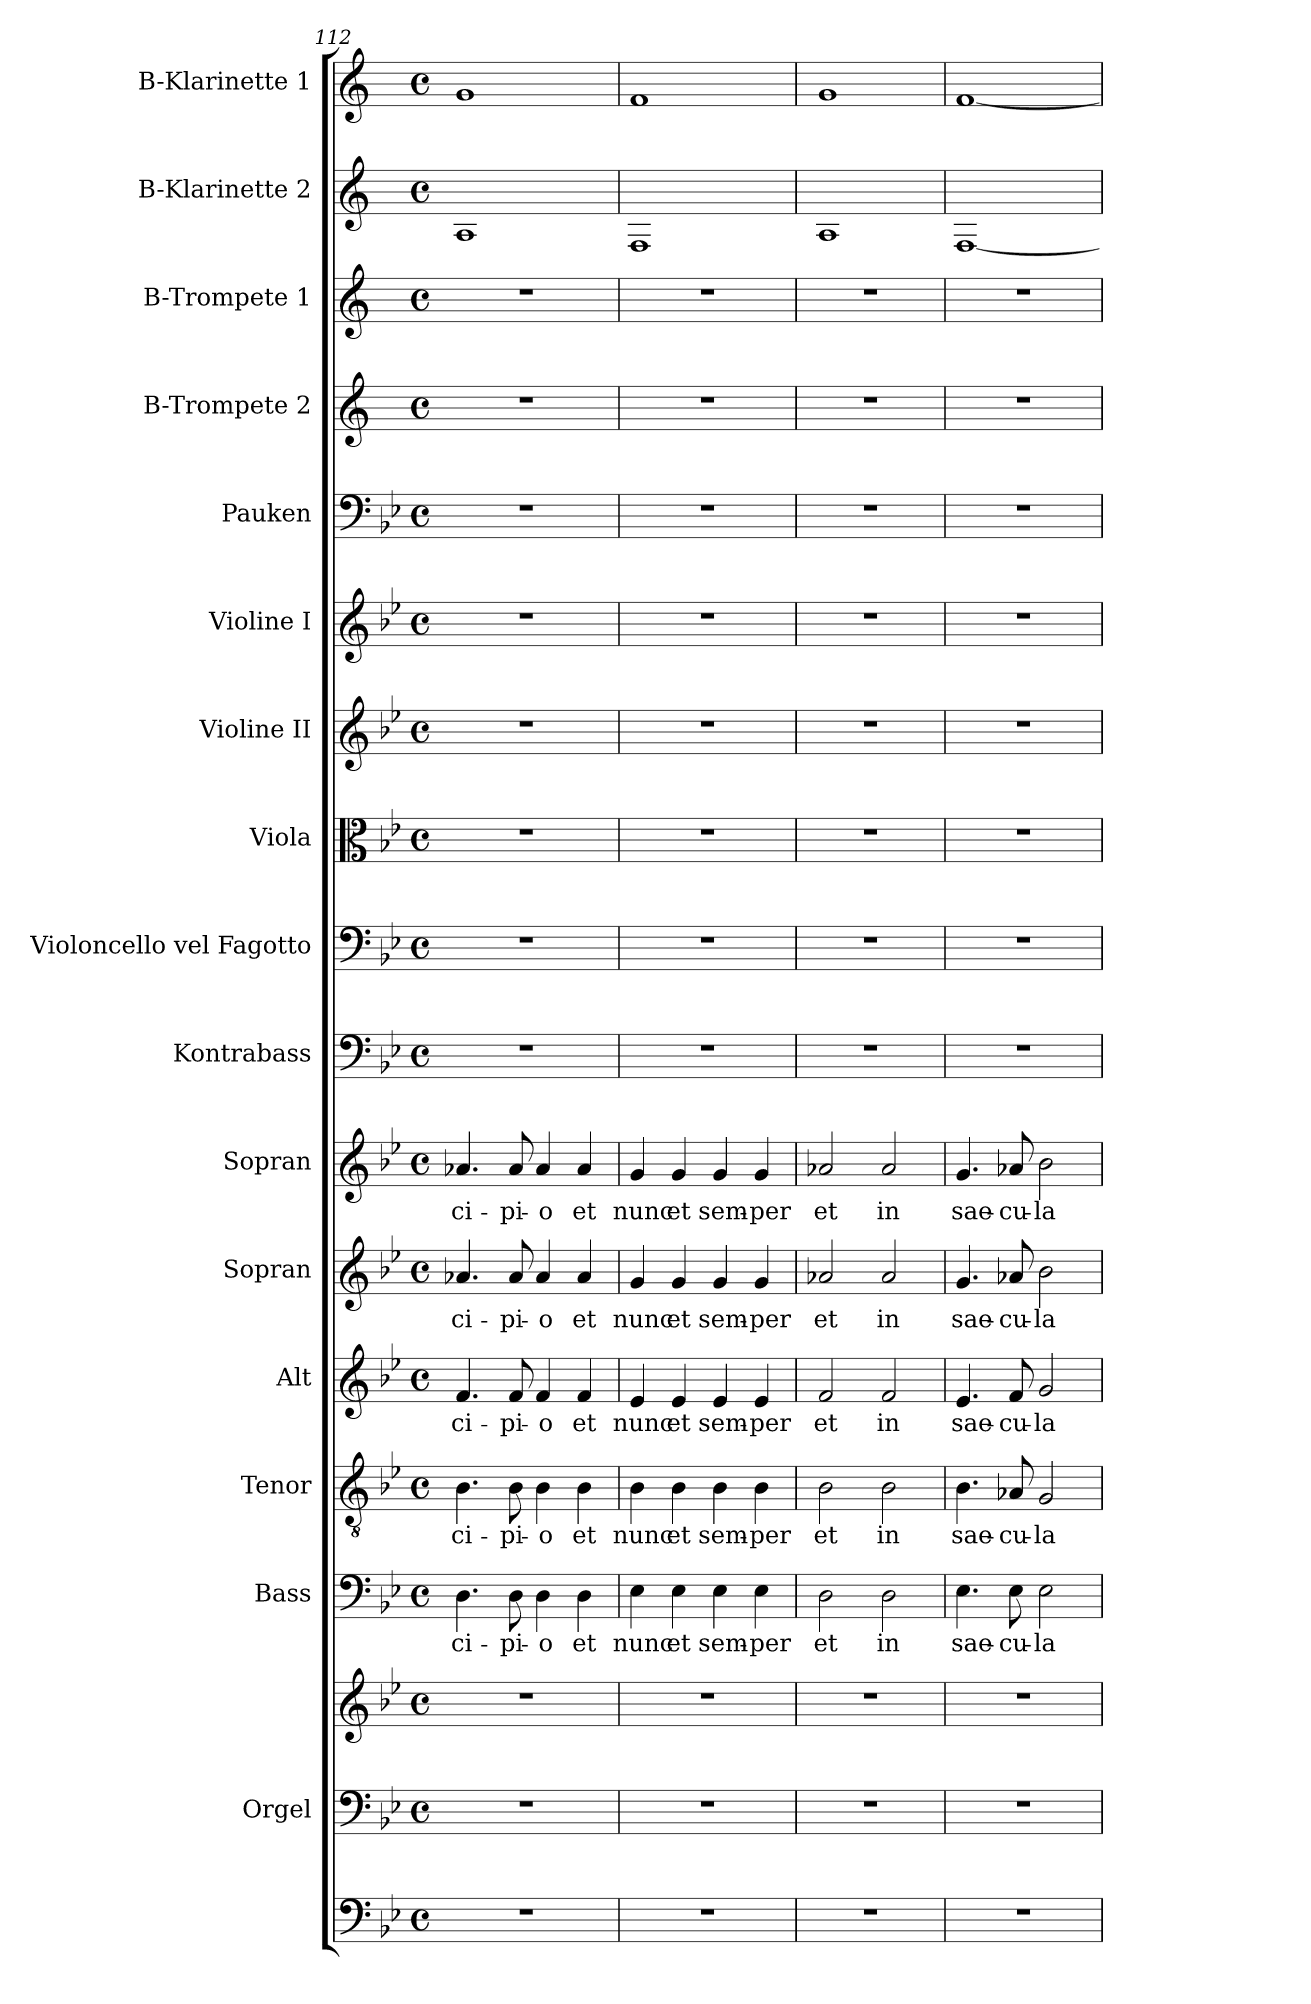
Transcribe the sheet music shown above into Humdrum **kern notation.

**kern	**kern	**kern	**kern	**text	**kern	**text	**kern	**text	**kern	**text	**kern	**text	**kern	**kern	**kern	**kern	**kern	**kern	**kern	**kern	**kern	**kern
*part17	*part16	*part16	*part15	*part15	*part14	*part14	*part13	*part13	*part12	*part12	*part11	*part11	*part10	*part9	*part8	*part7	*part6	*part5	*part4	*part3	*part2	*part1
*staff18	*staff17	*staff16	*staff15	*staff15	*staff14	*staff14	*staff13	*staff13	*staff12	*staff12	*staff11	*staff11	*staff10	*staff9	*staff8	*staff7	*staff6	*staff5	*staff4	*staff3	*staff2	*staff1
*	*I"Orgel	*	*I"Bass	*	*I"Tenor	*	*I"Alt	*	*I"Sopran	*	*I"Sopran	*	*I"Kontrabass	*I"Violoncello vel Fagotto	*I"Viola	*I"Violine II	*I"Violine I	*I"Pauken	*I"B-Trompete 2	*I"B-Trompete 1	*I"B-Klarinette 2	*I"B-Klarinette 1
*	*I'Org.	*	*I'B.	*	*I'T.	*	*I'A.	*	*I'S.	*	*I'S.	*	*I'Kb.	*I'Vc.	*I'Vla.	*I'Vl. II	*I'Vl. I	*I'Pk.	*I'B Trp. 2	*I'B Trp. 1	*I'B Kl. 2	*I'B Kl. 1
*clefF4	*clefF4	*clefG2	*clefF4	*	*clefGv2	*	*clefG2	*	*clefG2	*	*clefG2	*	*clefF4	*clefF4	*clefC3	*clefG2	*clefG2	*clefF4	*clefG2	*clefG2	*clefG2	*clefG2
*	*	*	*	*	*	*	*	*	*	*	*	*	*ITrd7c12	*	*	*	*	*	*ITrd1c2	*ITrd1c2	*ITrd1c2	*ITrd1c2
*k[b-e-]	*k[b-e-]	*k[b-e-]	*k[b-e-]	*	*k[b-e-]	*	*k[b-e-]	*	*k[b-e-]	*	*k[b-e-]	*	*k[b-e-]	*k[b-e-]	*k[b-e-]	*k[b-e-]	*k[b-e-]	*k[b-e-]	*k[b-e-]	*k[b-e-]	*k[b-e-]	*k[b-e-]
*B-:	*B-:	*B-:	*B-:	*	*B-:	*	*B-:	*	*B-:	*	*B-:	*	*B-:	*B-:	*B-:	*B-:	*B-:	*B-:	*B-:	*B-:	*B-:	*B-:
*M4/4	*M4/4	*M4/4	*M4/4	*	*M4/4	*	*M4/4	*	*M4/4	*	*M4/4	*	*M4/4	*M4/4	*M4/4	*M4/4	*M4/4	*M4/4	*M4/4	*M4/4	*M4/4	*M4/4
*met(c)	*met(c)	*met(c)	*met(c)	*	*met(c)	*	*met(c)	*	*met(c)	*	*met(c)	*	*met(c)	*met(c)	*met(c)	*met(c)	*met(c)	*met(c)	*met(c)	*met(c)	*met(c)	*met(c)
=112	=112	=112	=112	=112	=112	=112	=112	=112	=112	=112	=112	=112	=112	=112	=112	=112	=112	=112	=112	=112	=112	=112
!	!	!	!	!LO:LY:b	!	!LO:LY:b	!	!LO:LY:b	!	!LO:LY:b	!	!LO:LY:b	!	!	!	!	!	!	!	!	!	!
1r	1r	1r	4.D\	-ci-	4.B-\	-ci-	4.f/	-ci-	4.a-X/	-ci-	4.a-X/	-ci-	1r	1r	1r	1r	1r	1r	1r	1r	1G	1f
!	!	!	!	!LO:LY:b	!	!LO:LY:b	!	!LO:LY:b	!	!LO:LY:b	!	!LO:LY:b	!	!	!	!	!	!	!	!	!	!
.	.	.	8D\	-pi-	8B-\	-pi-	8f/	-pi-	8a-/	-pi-	8a-/	-pi-	.	.	.	.	.	.	.	.	.	.
!	!	!	!	!LO:LY:b	!	!LO:LY:b	!	!LO:LY:b	!	!LO:LY:b	!	!LO:LY:b	!	!	!	!	!	!	!	!	!	!
.	.	.	4D\	-o	4B-\	-o	4f/	-o	4a-/	-o	4a-/	-o	.	.	.	.	.	.	.	.	.	.
!	!	!	!	!LO:LY:b	!	!LO:LY:b	!	!LO:LY:b	!	!LO:LY:b	!	!LO:LY:b	!	!	!	!	!	!	!	!	!	!
.	.	.	4D\	et	4B-\	et	4f/	et	4a-/	et	4a-/	et	.	.	.	.	.	.	.	.	.	.
=113	=113	=113	=113	=113	=113	=113	=113	=113	=113	=113	=113	=113	=113	=113	=113	=113	=113	=113	=113	=113	=113	=113
!	!	!	!	!LO:LY:b	!	!LO:LY:b	!	!LO:LY:b	!	!LO:LY:b	!	!LO:LY:b	!	!	!	!	!	!	!	!	!	!
1r	1r	1r	4E-\	nunc	4B-\	nunc	4e-/	nunc	4g/	nunc	4g/	nunc	1r	1r	1r	1r	1r	1r	1r	1r	1E-	1e-
!	!	!	!	!LO:LY:b	!	!LO:LY:b	!	!LO:LY:b	!	!LO:LY:b	!	!LO:LY:b	!	!	!	!	!	!	!	!	!	!
.	.	.	4E-\	et	4B-\	et	4e-/	et	4g/	et	4g/	et	.	.	.	.	.	.	.	.	.	.
!	!	!	!	!LO:LY:b	!	!LO:LY:b	!	!LO:LY:b	!	!LO:LY:b	!	!LO:LY:b	!	!	!	!	!	!	!	!	!	!
.	.	.	4E-\	sem-	4B-\	sem-	4e-/	sem-	4g/	sem-	4g/	sem-	.	.	.	.	.	.	.	.	.	.
!	!	!	!	!LO:LY:b	!	!LO:LY:b	!	!LO:LY:b	!	!LO:LY:b	!	!LO:LY:b	!	!	!	!	!	!	!	!	!	!
.	.	.	4E-\	-per	4B-\	-per	4e-/	-per	4g/	-per	4g/	-per	.	.	.	.	.	.	.	.	.	.
=114	=114	=114	=114	=114	=114	=114	=114	=114	=114	=114	=114	=114	=114	=114	=114	=114	=114	=114	=114	=114	=114	=114
!	!	!	!	!LO:LY:b	!	!LO:LY:b	!	!LO:LY:b	!	!LO:LY:b	!	!LO:LY:b	!	!	!	!	!	!	!	!	!	!
1r	1r	1r	2D\	et	2B-\	et	2f/	et	2a-X/	et	2a-X/	et	1r	1r	1r	1r	1r	1r	1r	1r	1G	1f
!	!	!	!	!LO:LY:b	!	!LO:LY:b	!	!LO:LY:b	!	!LO:LY:b	!	!LO:LY:b	!	!	!	!	!	!	!	!	!	!
.	.	.	2D\	in	2B-\	in	2f/	in	2a-/	in	2a-/	in	.	.	.	.	.	.	.	.	.	.
=115	=115	=115	=115	=115	=115	=115	=115	=115	=115	=115	=115	=115	=115	=115	=115	=115	=115	=115	=115	=115	=115	=115
!	!	!	!	!LO:LY:b	!	!LO:LY:b	!	!LO:LY:b	!	!LO:LY:b	!	!LO:LY:b	!	!	!	!	!	!	!	!	!	!
1r	1r	1r	4.E-\	sae-	4.B-\	sae-	4.e-/	sae-	4.g/	sae-	4.g/	sae-	1r	1r	1r	1r	1r	1r	1r	1r	[1E-	[1e-
!	!	!	!	!LO:LY:b	!	!LO:LY:b	!	!LO:LY:b	!	!LO:LY:b	!	!LO:LY:b	!	!	!	!	!	!	!	!	!	!
.	.	.	8E-\	-cu-	8A-X/	-cu-	8f/	-cu-	8a-X/	-cu-	8a-X/	-cu-	.	.	.	.	.	.	.	.	.	.
!	!	!	!	!LO:LY:b	!	!LO:LY:b	!	!LO:LY:b	!	!LO:LY:b	!	!LO:LY:b	!	!	!	!	!	!	!	!	!	!
.	.	.	2E-\	-la	2G/	-la	2g/	-la	2b-\	-la	2b-\	-la	.	.	.	.	.	.	.	.	.	.
=	=	=	=	=	=	=	=	=	=	=	=	=	=	=	=	=	=	=	=	=	=	=
*-	*-	*-	*-	*-	*-	*-	*-	*-	*-	*-	*-	*-	*-	*-	*-	*-	*-	*-	*-	*-	*-	*-
